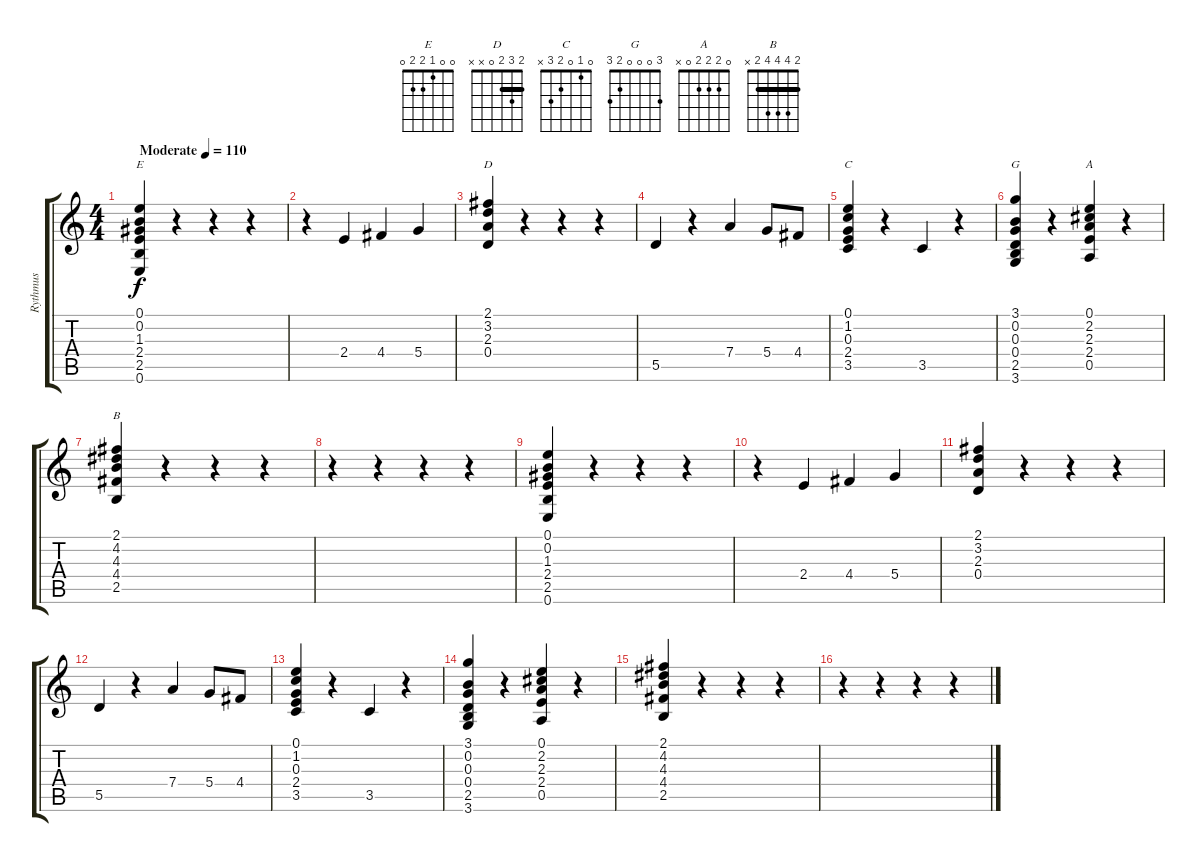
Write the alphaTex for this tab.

\track ("Rythmus" "Rythmus") {instrument acousticguitarsteel}
\staff {score tabs}
\tuning (E4 B3 G3 D3 A2 E2) {hide}
\chord ("E" 0 0 1 2 2 0)
\chord ("D" 2 3 2 0 x x) {barre 2}
\chord ("C" 0 1 0 2 3 x)
\chord ("G" 3 0 0 0 2 3)
\chord ("A" 0 2 2 2 0 x)
\chord ("B" 2 4 4 4 2 x) {barre 2}
\ts (4 4)
\tempo (110 "Moderate")
\clef g2
\ks c
(0.1 0.2 1.3 2.4 2.5 0.6).4{ch "E" dy f instrument acousticguitarsteel} r.4 r.4 r.4 |
r.4 2.4.4 4.4.4 5.4.4 |
(2.1 3.2 2.3 0.4).4{ch "D"} r.4 r.4 r.4 |
5.5.4 r.4 7.4.4 5.4.8 4.4.8 |
(0.1 1.2 0.3 2.4 3.5).4{ch "C"} r.4 3.5.4 r.4 |
(3.1 0.2 0.3 0.4 2.5 3.6).4{ch "G"} r.4 (0.1 2.2 2.3 2.4 0.5).4{ch "A"} r.4 |
(2.1 4.2 4.3 4.4 2.5).4{ch "B"} r.4 r.4 r.4 |
r.4 r.4 r.4 r.4 |
(0.1 0.2 1.3 2.4 2.5 0.6).4 r.4 r.4 r.4 |
r.4 2.4.4 4.4.4 5.4.4 |
(2.1 3.2 2.3 0.4).4 r.4 r.4 r.4 |
5.5.4 r.4 7.4.4 5.4.8 4.4.8 |
(0.1 1.2 0.3 2.4 3.5).4 r.4 3.5.4 r.4 |
(3.1 0.2 0.3 0.4 2.5 3.6).4 r.4 (0.1 2.2 2.3 2.4 0.5).4 r.4 |
(2.1 4.2 4.3 4.4 2.5).4 r.4 r.4 r.4 |
r.4 r.4 r.4 r.4
